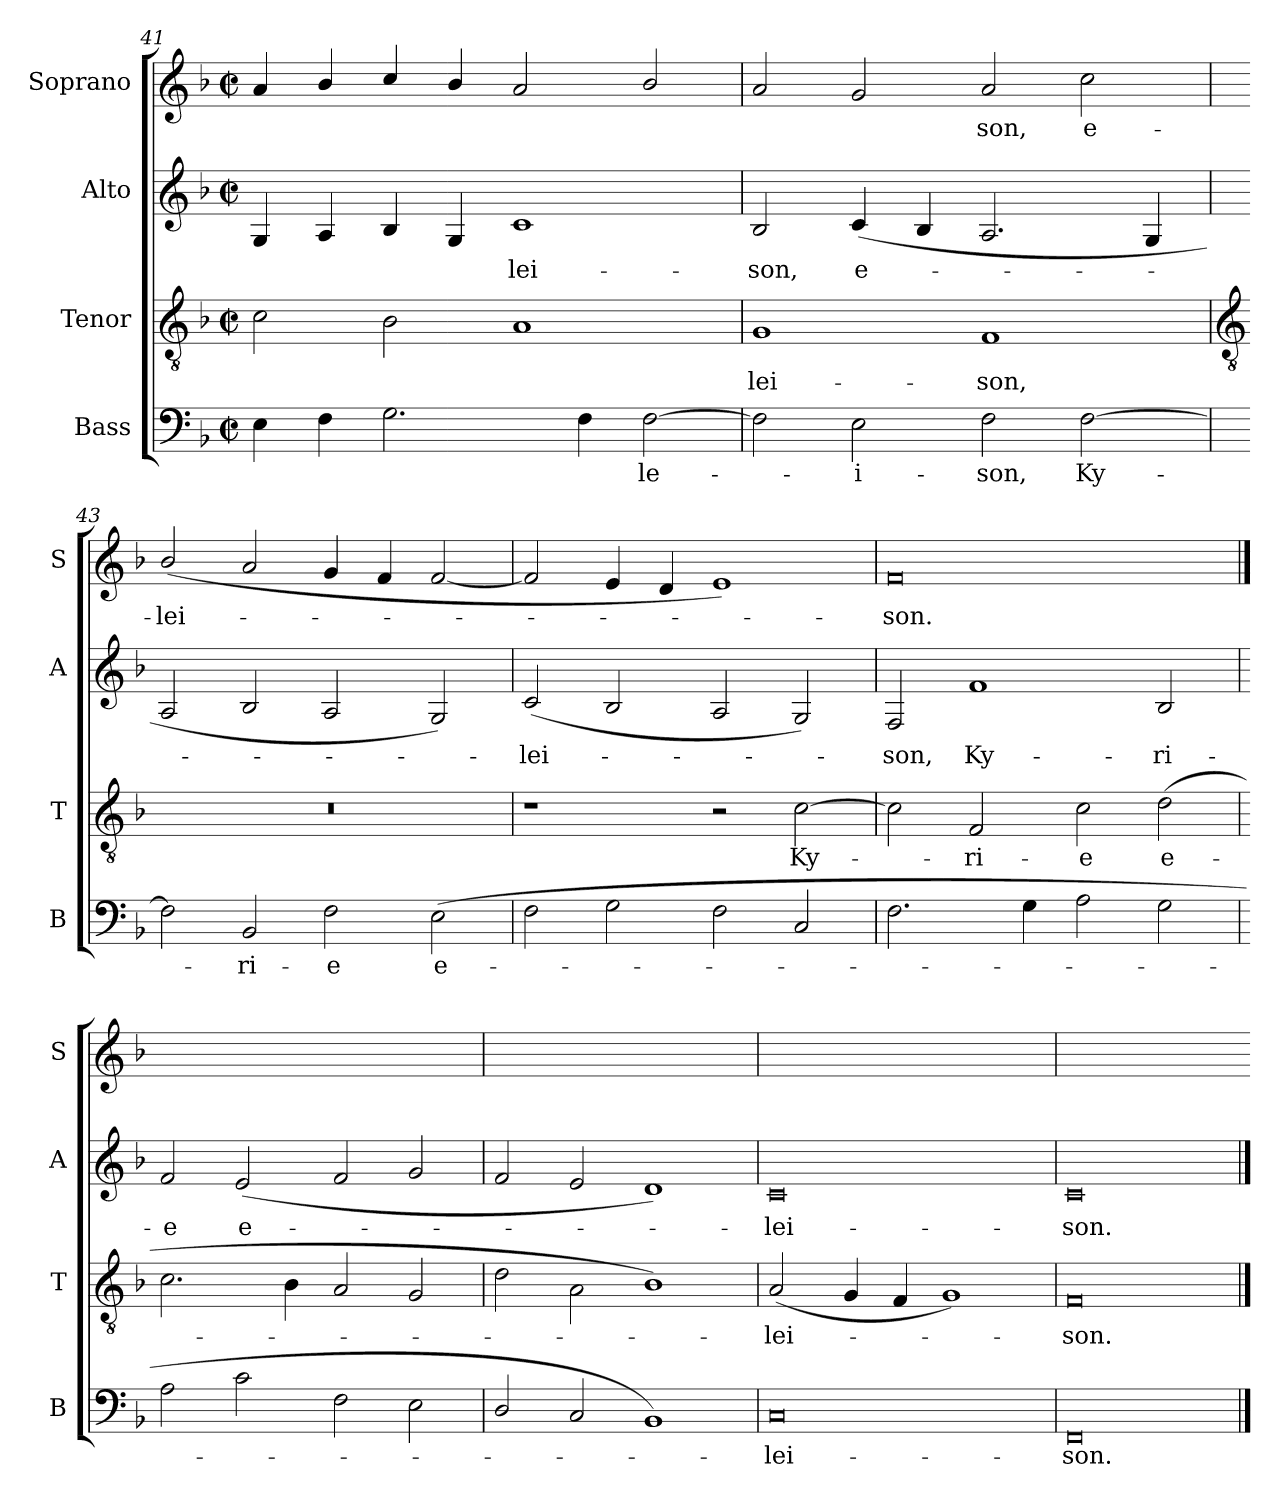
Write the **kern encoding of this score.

**kern	**text	**kern	**text	**kern	**text	**kern	**text
*part4	*part4	*part3	*part3	*part2	*part2	*part1	*part1
*staff4	*staff4	*staff3	*staff3	*staff2	*staff2	*staff1	*staff1
*I"Bass	*	*I"Tenor	*	*I"Alto	*	*I"Soprano	*
*I'B	*	*I'T	*	*I'A	*	*I'S	*
*clefF4	*	*clefGv2	*	*clefG2	*	*clefG2	*
*k[b-]	*	*k[b-]	*	*k[b-]	*	*k[b-]	*
*F:	*	*F:	*	*F:	*	*F:	*
*M4/2	*	*M4/2	*	*M4/2	*	*M4/2	*
*met(c|)	*	*met(c|)	*	*met(c|)	*	*met(c|)	*
=41	=41	=41	=41	=41	=41	=41	=41
4E	.	2c	.	4G	.	4a	.
4F	.	.	.	4A	.	4b-/	.
2.G	.	2B-	.	4B-	.	4cc/	.
.	.	.	.	4G	.	4b-/	.
!	!	!	!	!	!LO:LY:b	!	!
.	.	1A	.	1c	lei-	2a	.
4F	.	.	.	.	.	.	.
!	!LO:LY:b	!	!	!	!	!	!
[2F	le-	.	.	.	.	2b-/	.
=42	=42	=42	=42	=42	=42	=42	=42
!	!	!	!LO:LY:b	!	!LO:LY:b	!	!
2F]	.	1G	lei-	2B-	-son,	2a	.
!	!LO:LY:b	!	!	!	!LO:LY:b	!	!
2E	i-	.	.	(<4c	e-	2g	.
.	.	.	.	4B-	.	.	.
!	!LO:LY:b	!	!LO:LY:b	!	!	!	!LO:LY:b
2F	-son,	1F	-son,	2.A	.	2a	son,
!	!LO:LY:b	!	!	!	!	!	!LO:LY:b
[2F	Ky-	.	.	.	.	2cc	e-
.	.	.	.	4G	.	.	.
!!LO:LB:g=z
=43	=43	=43	=43	=43	=43	=43	=43
*	*	*clefGv2	*	*	*	*	*
!	!	!	!	!	!	!	!LO:LY:b
2F]	.	0r	.	2A	.	(<2b-/	-lei-
!	!LO:LY:b	!	!	!	!	!	!
2BB-	ri-	.	.	2B-	.	2a	.
!	!LO:LY:b	!	!	!	!	!	!
2F	-e	.	.	2A	.	4g	.
.	.	.	.	.	.	4f	.
!	!LO:LY:b	!	!	!	!	!	!
(<2E	e-	.	.	2G)	.	[2f	.
=44	=44	=44	=44	=44	=44	=44	=44
!	!	!	!	!	!LO:LY:b	!	!
2F	.	1r	.	(<2c	lei-	2f]	.
2G	.	.	.	2B-	.	4e	.
.	.	.	.	.	.	4d	.
2F	.	2r	.	2A	.	1e)	.
!	!	!	!LO:LY:b	!	!	!	!
2C	.	[2c	Ky-	2G)	.	.	.
=45	=45	=45	=45	=45	=45	=45	=45
!	!	!	!	!	!LO:LY:b	!	!LO:LY:b
2.F	.	2c]	.	2F	son,	0f	son.
!	!	!	!LO:LY:b	!	!LO:LY:b	!	!
.	.	2F	ri-	1f	Ky-	.	.
4G	.	.	.	.	.	.	.
!	!	!	!LO:LY:b	!	!	!	!
2A	.	2c	-e	.	.	.	.
!	!	!	!LO:LY:b	!	!LO:LY:b	!	!
2G	.	(>2d	e-	2B-	-ri-	.	.
=	==	=	==	=	==	==	==
!	!	!	!	!	!LO:LY:b	!	!
2A	.	2.c	.	2f	-e	0ryy	.
!	!	!	!	!	!LO:LY:b	!	!
2c	.	.	.	(<2e	e-	.	.
.	.	4B-	.	.	.	.	.
2F	.	2A/	.	2f	.	.	.
2E	.	2G/	.	2g	.	.	.
=	=	=	=	=	=	=	=
2D/	.	2d	.	2f	.	0ryy	.
2C	.	2A\	.	2e	.	.	.
1BB-)	.	1B-)	.	1d)	.	.	.
=	=	=	=	=	=	=	=
!	!LO:LY:b	!	!LO:LY:b	!	!LO:LY:b	!	!
0C	lei-	(<2A	lei-	0c	lei-	0ryy	.
.	.	4G	.	.	.	.	.
.	.	4F	.	.	.	.	.
.	.	1G)	.	.	.	.	.
=	=	=	=	=	=	=	=
!	!LO:LY:b	!	!LO:LY:b	!	!LO:LY:b	!	!
0FF	-son.	0F	son.	0c	-son.	0ryy	.
==	=	==	=	==	=	=	=
*-	*-	*-	*-	*-	*-	*-	*-
